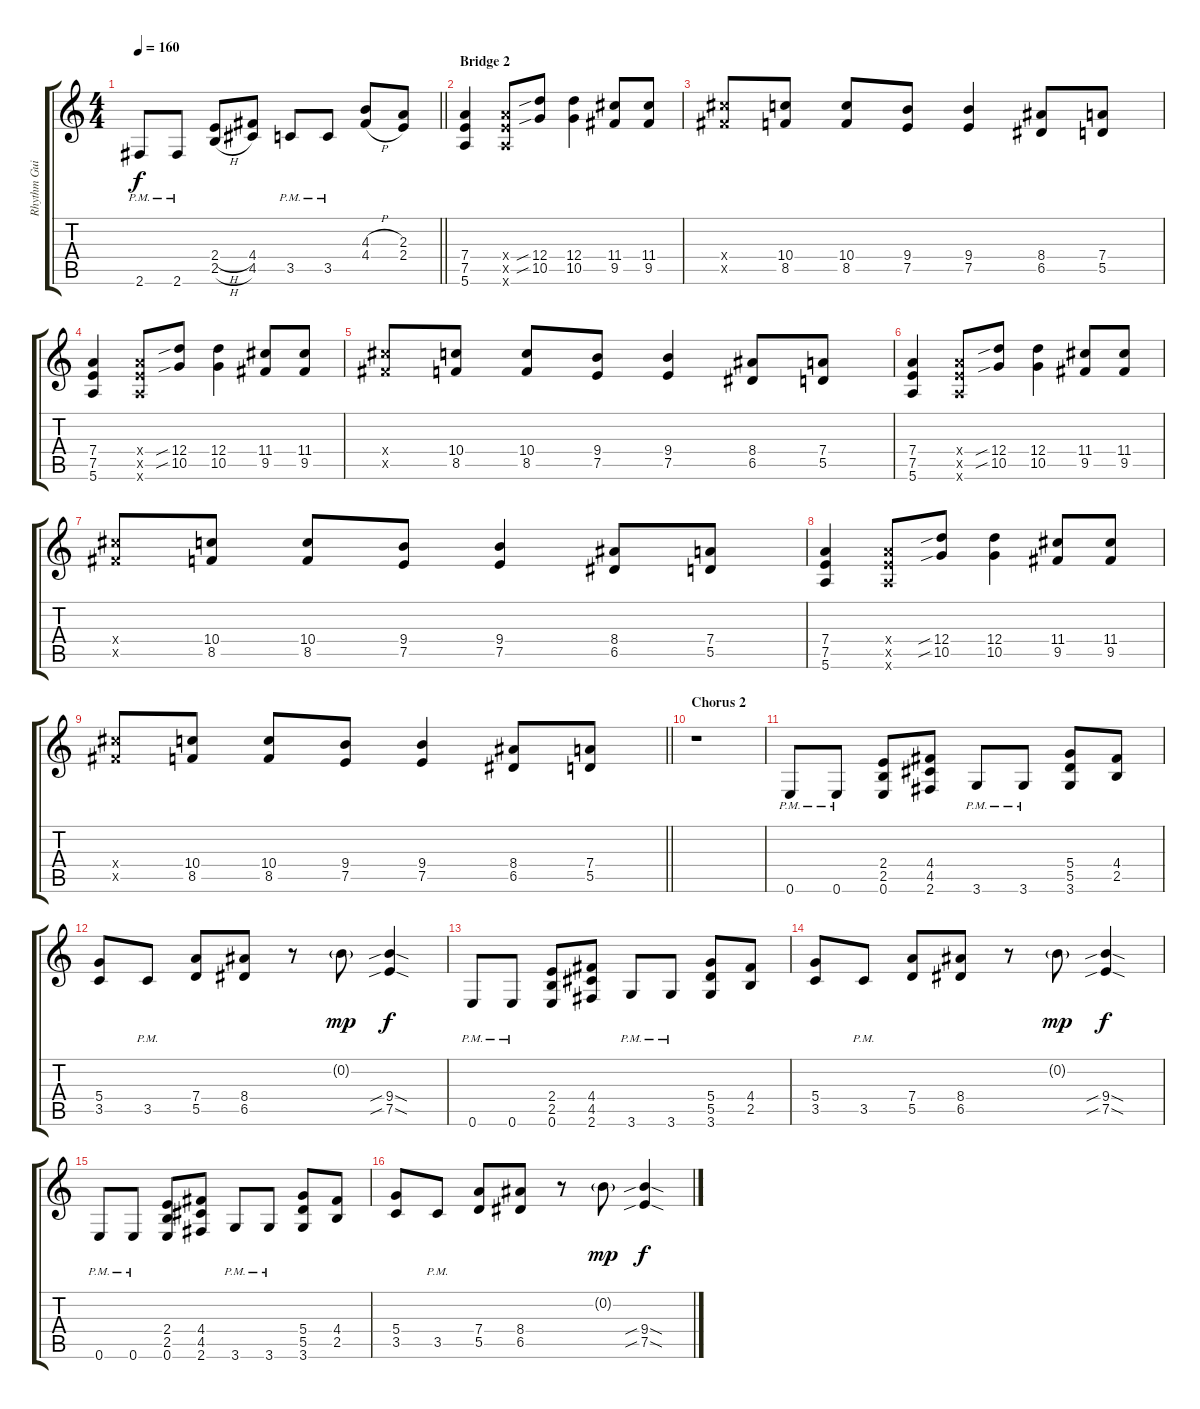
\track ("Rhythm Guitar (R)" "Rhythm Gui") {instrument distortionguitar}
\staff {score tabs}
\tuning (E4 B3 G3 D3 A2 E2) {hide}
\ts (4 4)
\tempo 160
\clef g2
\barLineRight lightlight
\ks c
2.6{pm}.8{dy f} 2.6{pm}.8 (2.4{h} 2.5{h}).8 (4.4 4.5).8 3.5{pm}.8 3.5{pm}.8 (4.3{h} 4.4{h}).8 (2.3 2.4).8 |
\section ("" "Bridge 2")
(7.4 7.5 5.6).4 (7.4{x} 7.5{x} 5.6{x}).8 (12.4{sib} 10.5{sib}).8 (12.4 10.5).4 (11.4 9.5).8 (11.4 9.5).8 |
(11.4{x} 9.5{x}).8 (10.4 8.5).8 (10.4 8.5).8 (9.4 7.5).8 (9.4 7.5).4 (8.4 6.5).8 (7.4 5.5).8 |
(7.4 7.5 5.6).4 (7.4{x} 7.5{x} 5.6{x}).8 (12.4{sib} 10.5{sib}).8 (12.4 10.5).4 (11.4 9.5).8 (11.4 9.5).8 |
(11.4{x} 9.5{x}).8 (10.4 8.5).8 (10.4 8.5).8 (9.4 7.5).8 (9.4 7.5).4 (8.4 6.5).8 (7.4 5.5).8 |
(7.4 7.5 5.6).4 (7.4{x} 7.5{x} 5.6{x}).8 (12.4{sib} 10.5{sib}).8 (12.4 10.5).4 (11.4 9.5).8 (11.4 9.5).8 |
(11.4{x} 9.5{x}).8 (10.4 8.5).8 (10.4 8.5).8 (9.4 7.5).8 (9.4 7.5).4 (8.4 6.5).8 (7.4 5.5).8 |
(7.4 7.5 5.6).4 (7.4{x} 7.5{x} 5.6{x}).8 (12.4{sib} 10.5{sib}).8 (12.4 10.5).4 (11.4 9.5).8 (11.4 9.5).8 |
\barLineRight lightlight
(11.4{x} 9.5{x}).8 (10.4 8.5).8 (10.4 8.5).8 (9.4 7.5).8 (9.4 7.5).4 (8.4 6.5).8 (7.4 5.5).8 |
\section ("" "Chorus 2")
r.1 |
0.6{pm}.8 0.6{pm}.8 (2.4 2.5 0.6).8 (4.4 4.5 2.6).8 3.6{pm}.8 3.6{pm}.8 (5.4 5.5 3.6).8 (4.4 2.5).8 |
(5.4 3.5).8 3.5{pm}.8 (7.4 5.5).8 (8.4 6.5).8 r.8 0.2{g}.8{dy mp} (9.4{sib sod} 7.5{sib sod}).4{dy f} |
0.6{pm}.8 0.6{pm}.8 (2.4 2.5 0.6).8 (4.4 4.5 2.6).8 3.6{pm}.8 3.6{pm}.8 (5.4 5.5 3.6).8 (4.4 2.5).8 |
(5.4 3.5).8 3.5{pm}.8 (7.4 5.5).8 (8.4 6.5).8 r.8 0.2{g}.8{dy mp} (9.4{sib sod} 7.5{sib sod}).4{dy f} |
0.6{pm}.8 0.6{pm}.8 (2.4 2.5 0.6).8 (4.4 4.5 2.6).8 3.6{pm}.8 3.6{pm}.8 (5.4 5.5 3.6).8 (4.4 2.5).8 |
(5.4 3.5).8 3.5{pm}.8 (7.4 5.5).8 (8.4 6.5).8 r.8 0.2{g}.8{dy mp} (9.4{sib sod} 7.5{sib sod}).4{dy f}
